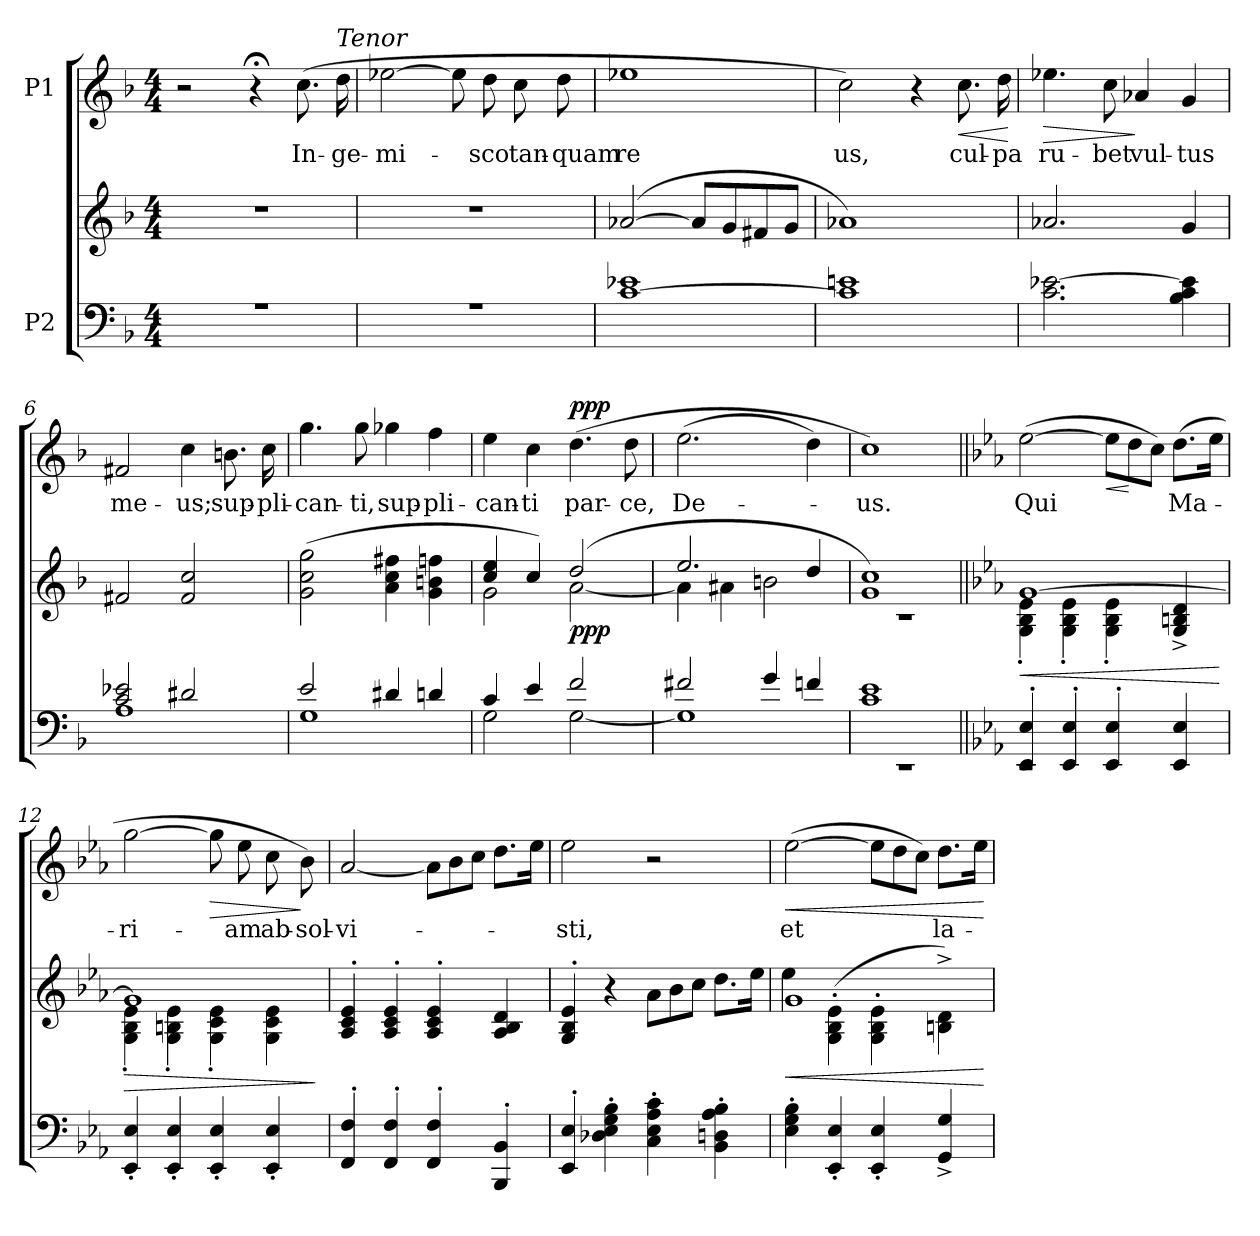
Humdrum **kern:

**kern	**kern	**dynam	**kern	**text	**dynam
*part2	*part2	*part2	*part1	*part1	*part1
*staff3	*staff2	*staff2/3	*staff1	*staff1	*staff1
*I"P2	*	*	*I"P1	*	*
*clefF4	*clefG2	*	*clefG2	*	*
*	*	*	*ITrd7c12	*	*
*k[b-]	*k[b-]	*	*k[b-]	*	*
*F:	*F:	*	*F:	*	*
*M4/4	*M4/4	*	*M4/4	*	*
=1	=1	=1	=1	=1	=1
*^	*^	*	*	*	*
*	*	*	*^	*	*	*	*
1r	1ryy	1ryy	1ryy	1r	.	2r	.	.
.	.	.	.	.	.	4r;<	.	.
!	!	!	!	!	!	!	!LO:LY:b	!
.	.	.	.	.	.	(>8.c\	In-	.
!	!	!	!	!	!	!LO:TX:a:i:t=Tenor	!	!
!	!	!	!	!	!	!	!LO:LY:b	!
.	.	.	.	.	.	16d\	-ge-	.
=2	=2	=2	=2	=2	=2	=2	=2	=2
!	!	!	!	!	!	!	!LO:LY:b	!
1r	1ryy	1ryy	1ryy	1r	.	[>2e-X\	-mi-	.
.	.	.	.	.	.	8e-\]	.	.
!	!	!	!	!	!	!	!LO:LY:b	!
.	.	.	.	.	.	8d\	-sco	.
!	!	!	!	!	!	!	!LO:LY:b	!
.	.	.	.	.	.	8c\	tan-	.
!	!	!	!	!	!	!	!LO:LY:b	!
.	.	.	.	.	.	8d\	-quam	.
=3	=3	=3	=3	=3	=3	=3	=3	=3
!	!	!	!	!	!	!	!LO:LY:b	!
[<1c 1e-X	1ryy	1ryy	1ryy	(<[<2a-X/	.	1e-X	re	.
.	.	.	.	8a-/L]	.	.	.	.
.	.	.	.	8g/	.	.	.	.
.	.	.	.	8f#X/	.	.	.	.
.	.	.	.	8g/J	.	.	.	.
=4	=4	=4	=4	=4	=4	=4	=4	=4
!	!	!	!	!	!	!	!LO:LY:b	!
1c] 1en	1ryy	1ryy	1ryy	1a-X)	.	2c\)	us,	.
.	.	.	.	.	.	4r	.	.
!	!	!	!	!	!	!	!LO:LY:b	!LO:HP:b
.	.	.	.	.	.	8.c\	cul-	<
!	!	!	!	!	!	!	!LO:LY:b	!
.	.	.	.	.	.	16d\	-pa	.
*v	*v	*	*	*	*	*	*	*
*	*v	*v	*v	*	*	*	*
.	.	.	.	.	[
=5	=5	=5	=5	=5	=5
*^	*^	*	*	*	*
*	*	*	*^	*	*	*	*
!	!	!	!	!	!	!	!LO:LY:b	!LO:HP:b
2.c\ [>2.e-X\	1ryy	1ryy	1ryy	2.a-X/	.	4.e-X\	ru-	>
!	!	!	!	!	!	!	!LO:LY:b	!
.	.	.	.	.	.	8c\	-bet	.
!	!	!	!	!	!	!	!LO:LY:b	!
.	.	.	.	.	.	4A-X/	vul-	]
!	!	!	!	!	!	!	!LO:LY:b	!
4B-\ 4c\ 4e-\]	.	.	.	4g/	.	4G/	-tus	.
!!LO:LB:g=z
=6	=6	=6	=6	=6	=6	=6	=6	=6
!	!	!	!	!	!	!	!LO:LY:b	!
2c/ 2e-X/	1A	1ryy	1ryy	2f#X/	.	2F#X/	me-	.
!	!	!	!	!	!	!	!LO:LY:b	!
2d#X/	.	.	.	2f#/ 2cc/	.	4c\	-us;	.
!	!	!	!	!	!	!	!LO:LY:b	!
.	.	.	.	.	.	8.Bn\	sup-	.
!	!	!	!	!	!	!	!LO:LY:b	!
.	.	.	.	.	.	16c\	-pli-	.
=7	=7	=7	=7	=7	=7	=7	=7	=7
!	!	!	!	!	!	!	!LO:LY:b	!
2e/	1G	1ryy	1ryy	(>2g\ 2cc\ 2gg\	.	4.g\	-can-	.
!	!	!	!	!	!	!	!LO:LY:b	!
.	.	.	.	.	.	8g\	-ti,	.
!	!	!	!	!	!	!	!LO:LY:b	!
4d#X/	.	.	.	4a\ 4cc\ 4ff#X\	.	4g-X\	sup-	.
!	!	!	!	!	!	!	!LO:LY:b	!
4dn/	.	.	.	4g\ 4bn\ 4ffn\	.	4f\	-pli-	.
=8	=8	=8	=8	=8	=8	=8	=8	=8
!	!	!	!	!	!	!	!LO:LY:b	!
4c/	2G\	1ryy	2g\	4cc/ 4ee/	.	4e\	-can-	.
!	!	!	!	!	!	!	!LO:LY:b	!
4e/	.	.	.	4cc/)	.	4c\	-ti	.
!	!	!	!	!	!LO:DY:b	!	!LO:LY:b	!LO:DY:a
2f/	[>2G\	.	[<2a\	(>2dd/	ppp	(>4.d\	par-	ppp
!	!	!	!	!	!	!	!LO:LY:b	!
.	.	.	.	.	.	8d\	-ce,	.
=9	=9	=9	=9	=9	=9	=9	=9	=9
!	!	!	!	!	!	!	!LO:LY:b	!
2f#X/	1G]	1ryy	4a\]	2.ee/	.	(>2.e\	De-	.
.	.	.	4a#X\	.	.	.	.	.
4g/	.	.	2bn\	.	.	.	.	.
4fn/	.	.	.	4dd/	.	4d\)	.	.
=10	=10	=10	=10	=10	=10	=10	=10	=10
!	!	!	!	!	!	!	!LO:LY:b	!
1c 1e	1rEE	1ryy	1rc	1g 1cc)	.	1c)	-us.	.
=11||	=11||	=11||	=11||	=11||	=11||	=11||	=11||	=11||
*k[b-e-a-]	*	*k[b-e-a-]	*	*	*	*k[b-e-a-]	*	*
*E-:	*	*E-:	*	*	*	*E-:	*	*
!	!	!	!	!	!LO:HP:b	!	!LO:LY:b	!
4EE-/'> 4E-/'>	1rEE	1ryy	4G\'> 4B-\'> 4e-\'>	[>1g	<	(>[>2e-\	Qui	.
4EE-/'> 4E-/'>	.	.	4G\'> 4B-\'> 4e-\'>	.	.	.	.	.
*	*	*	*	*	*	*Xtuplet	*	*
!	!	!	!	!	!	!	!	!LO:HP:b
4EE-/'> 4E-/'>	.	.	4G\'> 4B-\'> 4e-\'>	.	.	12e-\L]	.	<
.	.	.	.	.	.	12d\	.	[
.	.	.	.	.	.	12c\J)	.	.
!	!	!	!	!	!	!	!LO:LY:b	!
4EE-/ 4E-/	.	.	4G/^> 4Bn/^> 4d/^>	.	.	(>8.d\L	Ma-	.
.	.	.	.	.	.	16e-\Jk	.	.
*v	*v	*	*	*	*	*	*	*
*	*v	*v	*v	*	*	*	*
.	.	[	.	.	.
!!LO:LB:g=z
=12	=12	=12	=12	=12	=12
*^	*^	*	*	*	*
!	!	!	!	!LO:HP:b	!	!LO:LY:b	!
*	*	*	*^	*	*	*	*
4EE-/'> 4E-/'>	1ryy	1ryy	4G\'> 4B-\'> 4e-\'>	1g]	>	[>2g\	-ri-	.
4EE-/'> 4E-/'>	.	.	4G\'> 4Bn\'> 4e-\'>	.	.	.	.	.
!	!	!	!	!	!	!	!	!LO:HP:b
4EE-/'> 4E-/'>	.	.	4G\'> 4c\'> 4e-\'>	.	.	8g\]	.	>
!	!	!	!	!	!	!	!LO:LY:b	!
.	.	.	.	.	.	8e-\	-am	.
!	!	!	!	!	!	!	!LO:LY:b	!
4EE-/'> 4E-/'>	.	.	4G\ 4c\ 4e-\	.	.	8c\	ab-	.
!	!	!	!	!	!	!	!LO:LY:b	!
.	.	.	.	.	.	8B-\)	-sol-	]
*v	*v	*	*	*	*	*	*	*
*	*v	*v	*v	*	*	*	*
.	.	]	.	.	.
=13	=13	=13	=13	=13	=13
*^	*^	*	*	*	*
*	*	*	*^	*	*	*	*
!	!	!	!	!	!	!	!LO:LY:b	!
4FF/'> 4F/'>	1ryy	1ryy	1ryy	4A-/'> 4c/'> 4e-/'>	.	[<2A-/	-vi-	.
4FF/'> 4F/'>	.	.	.	4A-/'> 4c/'> 4e-/'>	.	.	.	.
4FF/'> 4F/'>	.	.	.	4A-/'> 4c/'> 4e-/'>	.	12A-\L]	.	.
.	.	.	.	.	.	12B-\	.	.
.	.	.	.	.	.	12c\J	.	.
4BBB-/'> 4BB-/'>	.	.	.	4A-/ 4B-/ 4d/	.	8.d\L	.	.
.	.	.	.	.	.	16e-\Jk	.	.
=14	=14	=14	=14	=14	=14	=14	=14	=14
!	!	!	!	!	!	!	!LO:LY:b	!
4EE-/'> 4E-/'>	1ryy	1ryy	1ryy	4G/'> 4B-/'> 4e-/'>	.	2e-\	-sti,	.
4D-X\'> 4E-\'> 4G\'> 4B-\'>	.	.	.	4r	.	.	.	.
*	*	*	*	*Xtuplet	*	*	*	*
4C\'> 4E-\'> 4A-\'> 4c\'>	.	.	.	12a-\L	.	2r	.	.
.	.	.	.	12b-\	.	.	.	.
.	.	.	.	12cc\J	.	.	.	.
4BB-\'> 4Dn\'> 4A-\'> 4B-\'>	.	.	.	8.dd\L	.	.	.	.
.	.	.	.	16ee-\Jk	.	.	.	.
=15	=15	=15	=15	=15	=15	=15	=15	=15
!	!	!	!	!	!LO:HP:b	!	!LO:LY:b	!LO:HP:b
4E-\'> 4G\'> 4B-\'>	1ryy	1ryy	1g	4ee-\	<	(>[>2e-\	et	<
4EE-/'> 4E-/'>	.	.	.	(<4G\'> 4B-\'> 4e-\'>	.	.	.	.
4EE-/'> 4E-/'>	.	.	.	4G\'> 4B-\'> 4e-\'>	.	12e-\L]	.	.
.	.	.	.	.	.	12d\	.	.
.	.	.	.	.	.	12c\J)	.	.
!	!	!	!	!	!	!	!LO:LY:b	!
4GG/^> 4G/^>	.	.	.	4Bn\^< 4d\^<)	.	8.d\L	la-	.
.	.	.	.	.	.	16e-\Jk	.	.
*v	*v	*	*	*	*	*	*	*
*	*v	*v	*v	*	*	*	*
.	.	[	.	.	[
=	=	=	=	=	=
*-	*-	*-	*-	*-	*-
